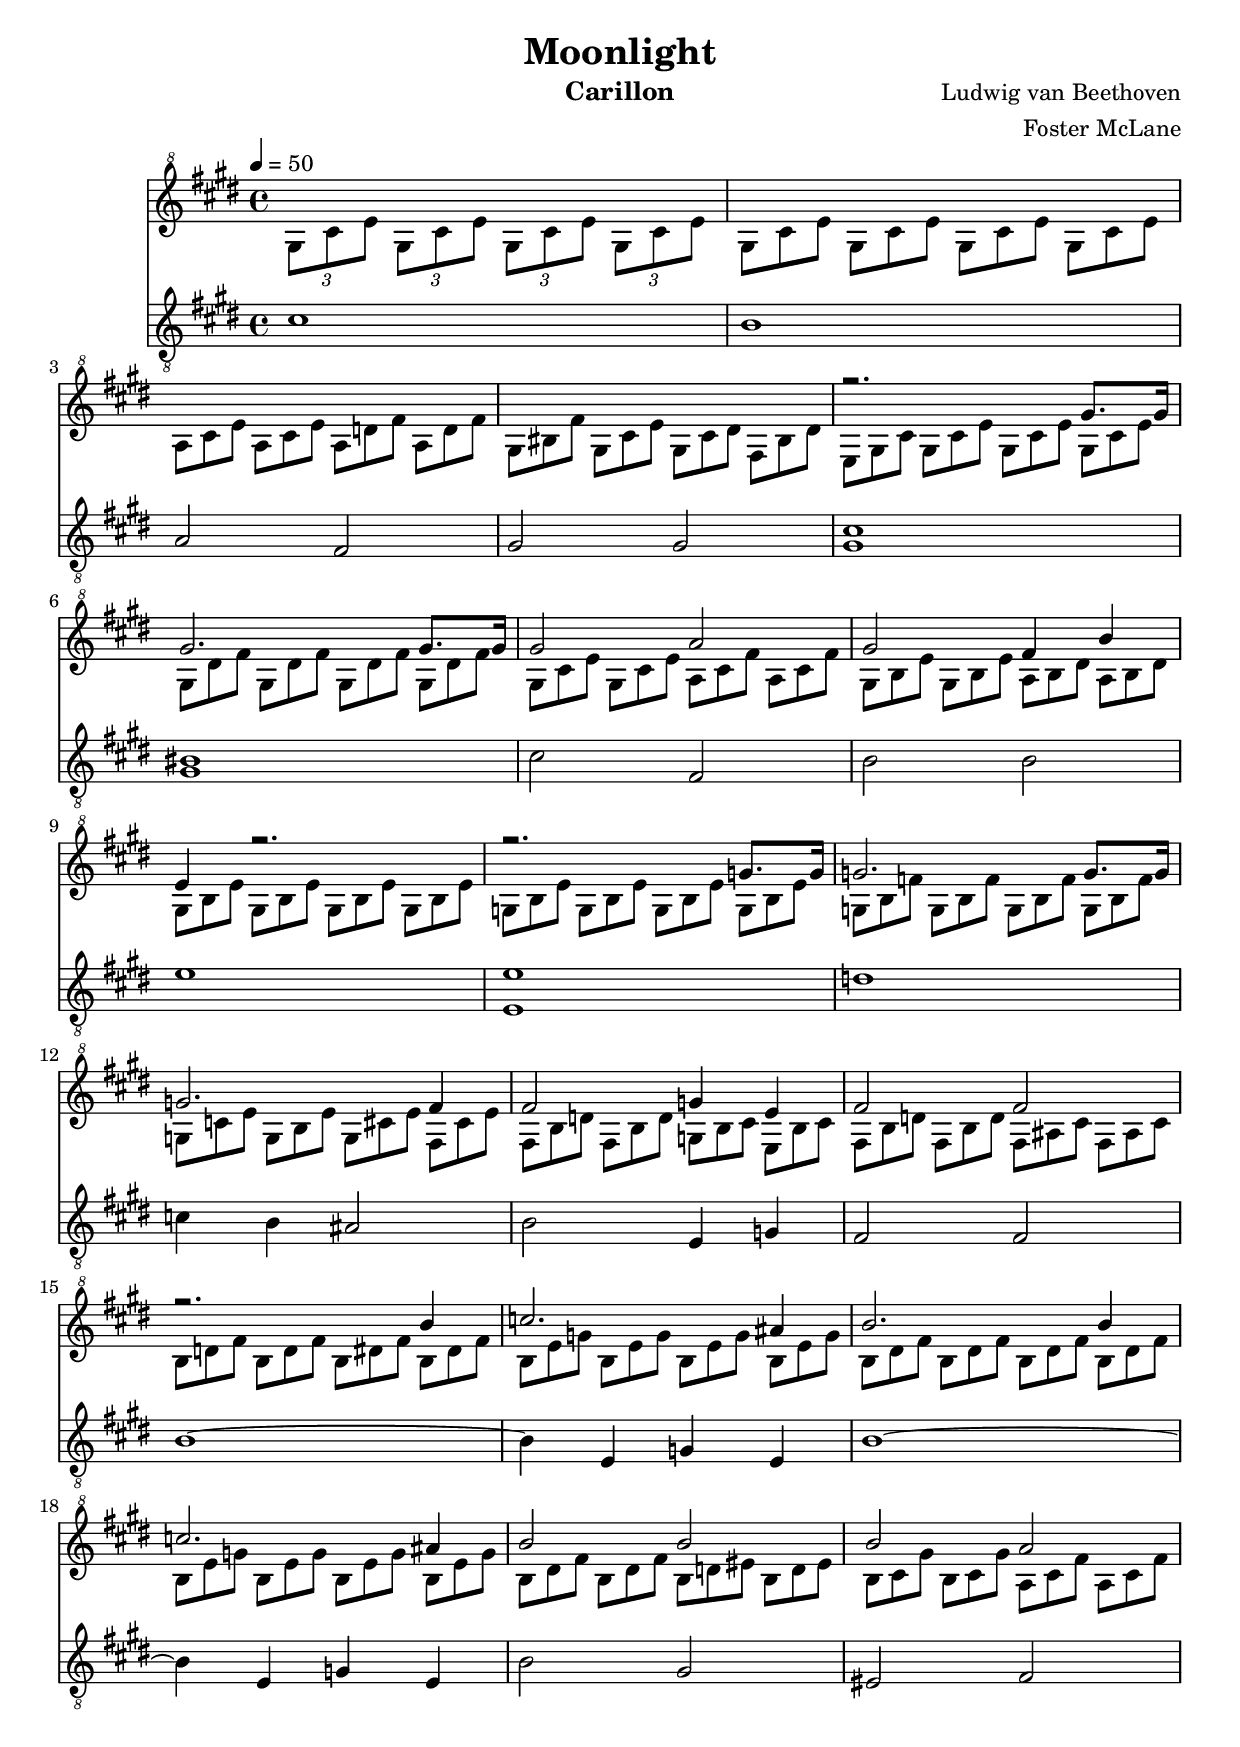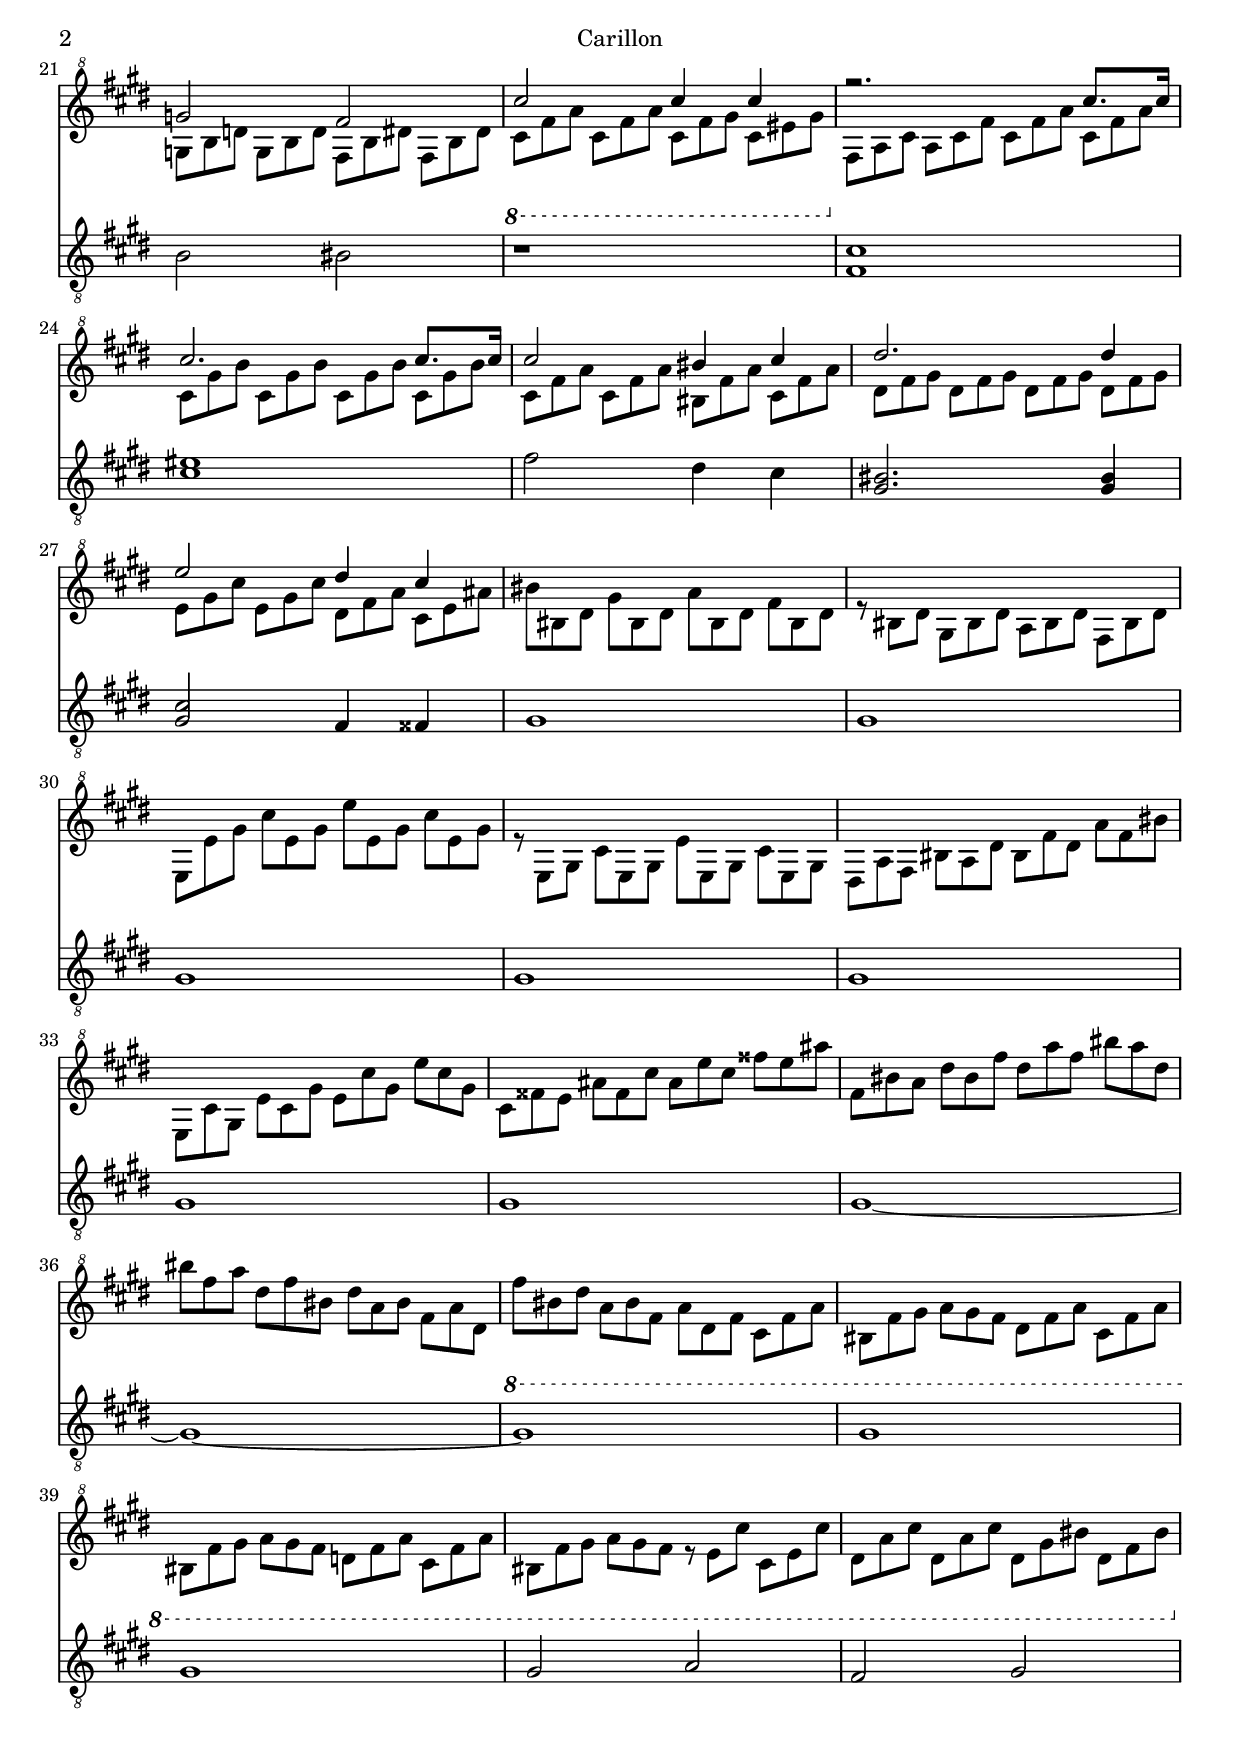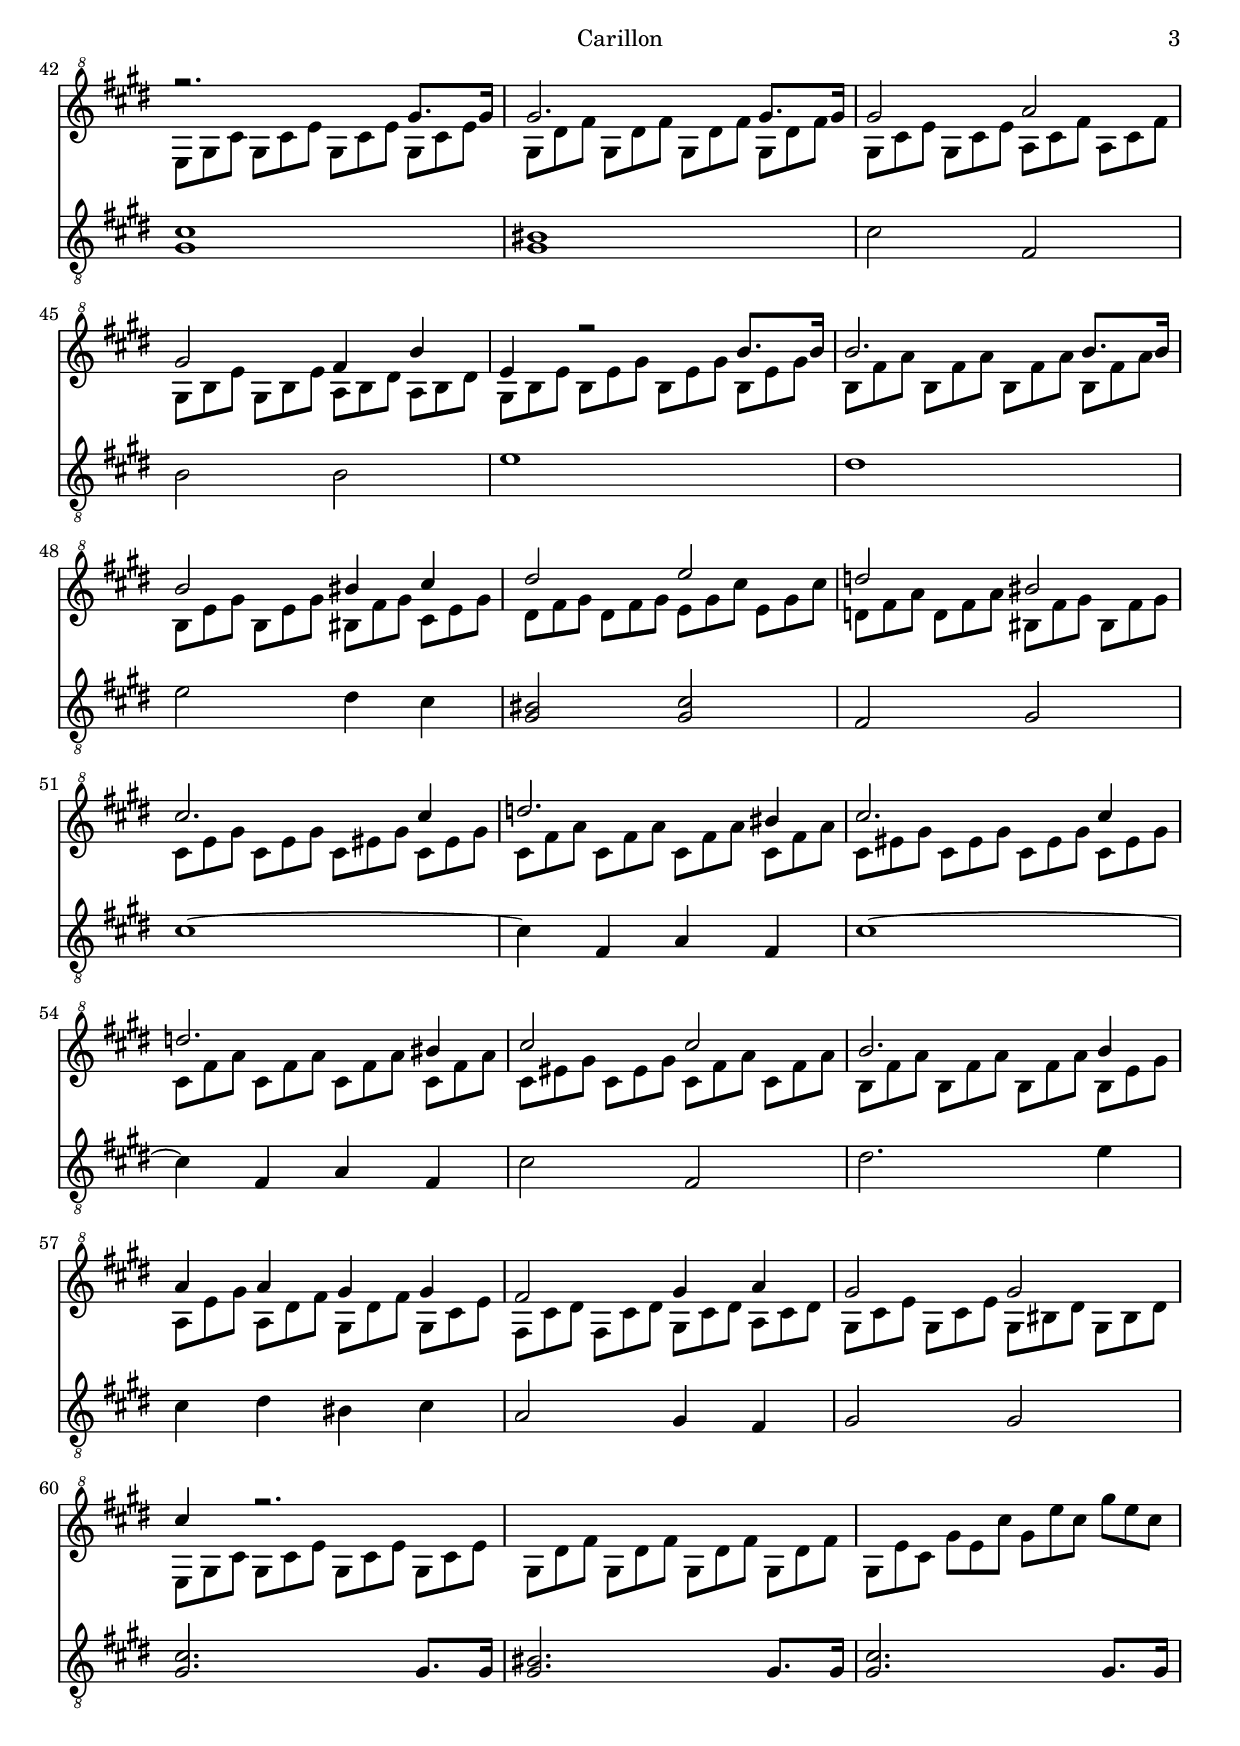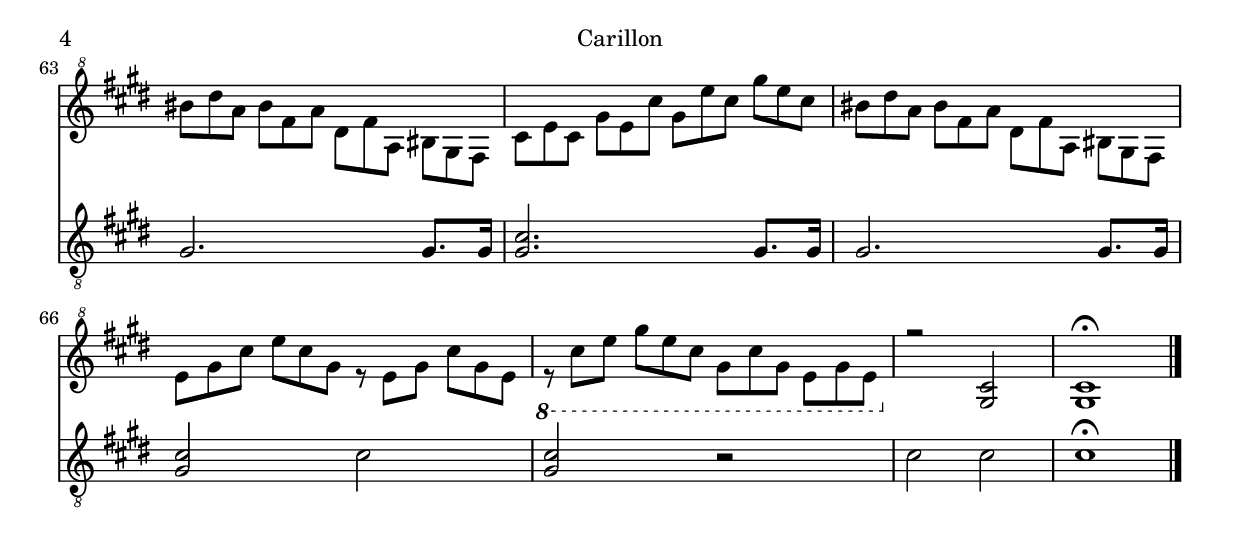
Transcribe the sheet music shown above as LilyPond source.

\version "2.18.2"

\header {
  title = "Moonlight"
  instrument = "Carillon"
  composer = "Ludwig van Beethoven"
  arranger = "Foster McLane"
}

main_tempo = \tempo 4 = 50
main_key = \key cis \minor
main_time = \time 4/4

melody = \relative c'' {
  % intro
  s1

  s1

  s1

  s1

  % part 1
  r2. gis'8. gis16

  gis2. gis8. gis16

  gis2 a

  gis2 fis4 b

  e,4 r2.

  r2. g8. g16

  g2. g8. g16

  g2. fis4

  fis2 g4 e

  fis2 fis

  % part 2
  r2. b4

  c2. ais4

  b2. b4

  c2. ais4

  b2 b

  b2 a

  g2 fis

  cis2 cis4 cis

  % part 3
  r2. cis'8. cis16

  cis2. cis8. cis16

  cis2 bis4 cis

  dis2. dis4

  e2 dis4 cis

  % part 4
  s1

  s1

  s1

  s1

  % part 5
  s1

  s1

  s1

  s1

  s1

  s1

  s1

  s1

  s1

  s1

  % part 6
  r2. gis8. gis16

  gis2. gis8. gis16

  gis2 a

  gis2 fis4 b

  e,4 r2 b'8. b16

  b2. b8. b16

  b2 bis4 cis

  dis2 e

  d2 bis

  % part 7
  cis2. cis4

  d2. bis4

  cis2. cis4

  d2. bis4

  cis2 cis

  b2. b4

  a4 a gis gis

  fis2 gis4 a

  gis2 gis

  % part 8
  cis4 r2.

  s1

  s1

  s1

  s1

  s1

  s1

  s1

  r2 <gis, cis>2

  <gis cis>1 \fermata

  \bar "|."
}

harmony = \relative c'' {
  % intro
  \tuplet 3/2 { gis8[ cis e] }
  \tuplet 3/2 { gis,8[ cis e] }
  \tuplet 3/2 { gis,8[ cis e] }
  \tuplet 3/2 { gis,8[ cis e] }

  \times 2/3 {
    \override TupletNumber #'transparent = ##t
    \override TupletBracket #'bracket-visibility = ##f

    gis,8[ cis e]
    gis,8[ cis e]
    gis,8[ cis e]
    gis,8[ cis e]

    a,8[ cis e]
    a,8[ cis e]
    a,8[ d fis]
    a,8[ d fis]

    gis,8[ bis fis']
    gis,8[ cis e]
    gis,8[ cis dis]
    fis,8[ bis dis]

    % part 1
    e,8[ gis cis]
    gis8[ cis e]
    gis,8[ cis e]
    gis,8[ cis e]

    gis,8[ dis' fis]
    gis,8[ dis' fis]
    gis,8[ dis' fis]
    gis,8[ dis' fis]

    gis,8[ cis e]
    gis,8[ cis e]
    a,8[ cis fis]
    a,8[ cis fis]

    gis,8[ b e]
    gis,8[ b e]
    a,8[ b dis]
    a8[ b dis]

    gis,8[ b e]
    gis,8[ b e]
    gis,8[ b e]
    gis,8[ b e]

    g,8[ b e]
    g,8[ b e]
    g,8[ b e]
    g,8[ b e]

    g,8[ b f']
    g,8[ b f']
    g,8[ b f']
    g,8[ b f']

    g,8[ c e]
    g,8[ b e]
    g,8[ cis e]
    fis,8[ cis' e]

    fis,8[ b d]
    fis,8[ b d]
    g,8[ b cis]
    e,8[ b' cis]

    fis,8[ b d]
    fis,8[ b d]
    fis,8[ ais cis]
    fis,8[ ais cis]

    % part 2
    b8[ d fis]
    b,8[ d fis]
    b,8[ dis fis]
    b,8[ dis fis]

    b,8[ e g]
    b,8[ e g]
    b,8[ e g]
    b,8[ e g]

    b,8[ dis fis]
    b,8[ dis fis]
    b,8[ dis fis]
    b,8[ dis fis]

    b,8[ e g]
    b,8[ e g]
    b,8[ e g]
    b,8[ e g]

    b,8[ dis fis]
    b,8[ dis fis]
    b,8[ d eis]
    b8[ d eis]

    b8[ cis gis']
    b,8[ cis gis']
    a,8[ cis fis]
    a,8[ cis fis]

    g,8[ b d]
    g,8[ b d]
    fis,8[ b dis]
    fis,8[ b dis]

    \ottava #-1

    cis,8[ fis a]
    cis,8[ fis a]
    cis,8[ fis gis]
    cis,8[ eis gis]

    \ottava #0

    % part 3
    fis8[ a cis]
    a8[ cis fis]
    cis8[ fis a]
    cis,8[ fis a]

    cis,8[ gis' b]
    cis,8[ gis' b]
    cis,8[ gis' b]
    cis,8[ gis' b]

    cis,8[ fis a]
    cis,8[ fis a]
    bis,8[ fis' a]
    cis,8[ fis a]

    dis,8[ fis gis]
    dis8[ fis gis]
    dis8[ fis gis]
    dis8[ fis gis]

    e8[ gis cis]
    e,8[ gis cis]
    dis,8[ fis a]
    cis,8[ e ais]

    % part 4
    bis8[ bis, dis]
    gis8[ bis, dis]
    a'8[ bis, dis]
    fis8[ bis, dis]

    r8 bis[ dis]
    gis,8[ bis dis]
    a8[ bis dis]
    fis,8[ bis dis]

    e,8[ e' gis]
    cis8[ e, gis]
    e'8[ e, gis]
    cis8[ e, gis]

    r8 e,8[ gis]
    cis8[ e, gis]
    e'8[ e, gis]
    cis8[ e, gis]

    % part 5
    dis8[ a' fis]
    bis8[ a dis]
    bis8[ fis' dis]
    a'8[ fis bis]

    e,,8[ cis' gis]
    e'8[ cis gis']
    e8[ cis' gis]
    e'8[ cis gis]

    cis,8[ fisis e]
    ais8[ fisis cis']
    ais8[ e' cis]
    fisis8[ e ais]

    fis,8[ bis a]
    dis8[ bis fis']
    dis8[ a' fis]
    bis8[ a dis,]

    bis'8[ fis a]
    dis,8[ fis bis,]
    dis8[ a bis]
    fis8[ a dis,]

    \ottava #-1

    fis8[ bis, dis]
    a8[ bis fis]
    a8[ dis, fis]
    cis8[ fis a]

    bis,8[ fis' gis]
    a8[ gis fis]
    dis8[ fis a]
    cis,8[ fis a]

    bis,8[ fis' gis]
    a8[ gis fis]
    d8[ fis a]
    cis,8[ fis a]

    bis,8[ fis' gis]
    a8[ gis fis]
    r8 e[ cis']
    cis,8[ e cis']

    dis,8[ a' cis]
    dis,8[ a' cis]
    dis,8[ gis bis]
    dis,8[ fis bis]

    \ottava #0

    % part 6
    e,8[ gis cis]
    gis8[ cis e]
    gis,8[ cis e]
    gis,8[ cis e]

    gis,8[ dis' fis]
    gis,8[ dis' fis]
    gis,8[ dis' fis]
    gis,8[ dis' fis]

    gis,8[ cis e]
    gis,8[ cis e]
    a,8[ cis fis]
    a,8[ cis fis]

    gis,8[ b e]
    gis,8[ b e]
    a,8[ b dis]
    a8[ b dis]

    gis,8[ b e]
    b8[ e gis]
    b,8[ e gis]
    b,8[ e gis]

    b,8[ fis' a]
    b,8[ fis' a]
    b,8[ fis' a]
    b,8[ fis' a]

    b,8[ e gis]
    b,8[ e gis]
    bis,8[ fis' gis]
    cis,8[ e gis]

    dis8[ fis gis]
    dis8[ fis gis]
    e8[ gis cis]
    e,8[ gis cis]

    d,8[ fis a]
    d,8[ fis a]
    bis,8[ fis' gis]
    bis,8[ fis' gis]

    % part 7
    cis,8[ e gis]
    cis,8[ e gis]
    cis,8[ eis gis]
    cis,8[ eis gis]

    cis,8[ fis a]
    cis,8[ fis a]
    cis,8[ fis a]
    cis,8[ fis a]

    cis,8[ eis gis]
    cis,8[ eis gis]
    cis,8[ eis gis]
    cis,8[ eis gis]

    cis,8[ fis a]
    cis,8[ fis a]
    cis,8[ fis a]
    cis,8[ fis a]

    cis,8[ eis gis]
    cis,8[ eis gis]
    cis,8[ fis a]
    cis,8[ fis a]

    b,8[ fis' a]
    b,8[ fis' a]
    b,8[ fis' a]
    b,8[ e gis]

    a,8[ e' gis]
    a,8[ dis fis]
    gis,8[ dis' fis]
    gis,8[ cis e]

    fis,8[ cis' dis]
    fis,8[ cis' dis]
    gis,8[ cis dis]
    a8[ cis dis]

    gis,8[ cis e]
    gis,8[ cis e]
    gis,8[ bis dis]
    gis,8[ bis dis]

    % part 8
    e,8[ gis cis]
    gis8[ cis e]
    gis,8[ cis e]
    gis,8[ cis e]

    gis,8[ dis' fis]
    gis,8[ dis' fis]
    gis,8[ dis' fis]
    gis,8[ dis' fis]

    gis,8[ e' cis]
    gis'8[ e cis']
    gis8[ e' cis]
    gis'8[ e cis]

    bis8[ dis a]
    bis8[ fis a]
    dis,8[ fis a,]
    bis8[ gis fis]

    cis'8[ e cis]
    gis'8[ e cis']
    gis8[ e' cis]
    gis'8[ e cis]

    bis8[ dis a]
    bis8[ fis a]
    dis,8[ fis a,]
    bis8[ gis fis]

    e'8[ gis cis]
    e8[ cis gis]
    r8 e[ gis]
    cis8[ gis e]

    \ottava #-1

    r8 cis[ e]
    gis8[ e cis]
    gis8[ cis gis]
    e8[ gis e]

    \ottava #0
  }

  s1

  s1

  \bar "|."
}

bass = \relative c' {
  % intro
  cis1

  b1

  a2 fis

  gis2 gis

  % part 1
  <gis cis>1

  <gis bis>1

  cis2 fis,

  b2 b

  e1

  <e, e'>1

  d'1

  c4 b ais2

  b2 e,4 g

  fis2 fis

  % part 2
  b1~

  b4 e, g e

  b'1~

  b4 e, g e

  b'2 gis

  eis2 fis

  b2 bis2

  r1

  % part 3
  <fis cis'>1

  <cis' eis>1

  fis2 dis4 cis

  <gis bis>2. <gis bis>4

  <gis cis>2 fis4 fisis4

  % part 4
  gis1

  gis1

  gis1

  gis1

  % part 5
  gis1

  gis1

  gis1

  gis1~

  gis1~

  gis1

  gis1

  gis1

  gis2 a

  fis2 gis

  % part 6
  <gis cis>1

  <gis bis>1

  cis2 fis,

  b2 b

  e1

  dis1

  e2 dis4 cis

  <gis bis>2 <gis cis>

  fis2 gis

  % part 7
  cis1~

  cis4 fis, a fis

  cis'1~

  cis4 fis, a fis

  cis'2 fis,

  dis'2. e4

  cis4 dis bis cis

  a2 gis4 fis

  gis2 gis

  % part 8
  <gis cis>2. gis8. gis16

  <gis bis>2. gis8. gis16

  <gis cis>2. gis8. gis16

  gis2. gis8. gis16

  <gis cis>2. gis8. gis16

  gis2. gis8. gis16

  <gis cis>2 cis

  <gis cis>2 r2

  cis2 cis

  cis1 \fermata

  \bar "|."
}

keys = \new Staff {
  \clef "treble^8"

  \main_tempo
  \main_key
  \main_time

  <<
    \new Voice = "melody" {
      \voiceOne
      \melody
    }

    \new Voice= "harmony" {
      \voiceTwo
      \harmony
    }
  >>
}

pedals = \new Staff {
  \clef "treble_8"

  \main_tempo
  \main_key
  \main_time

  \bass
}

\score {
  <<
    \keys
    \pedals
  >>

  \midi {}
  \layout {}
}
